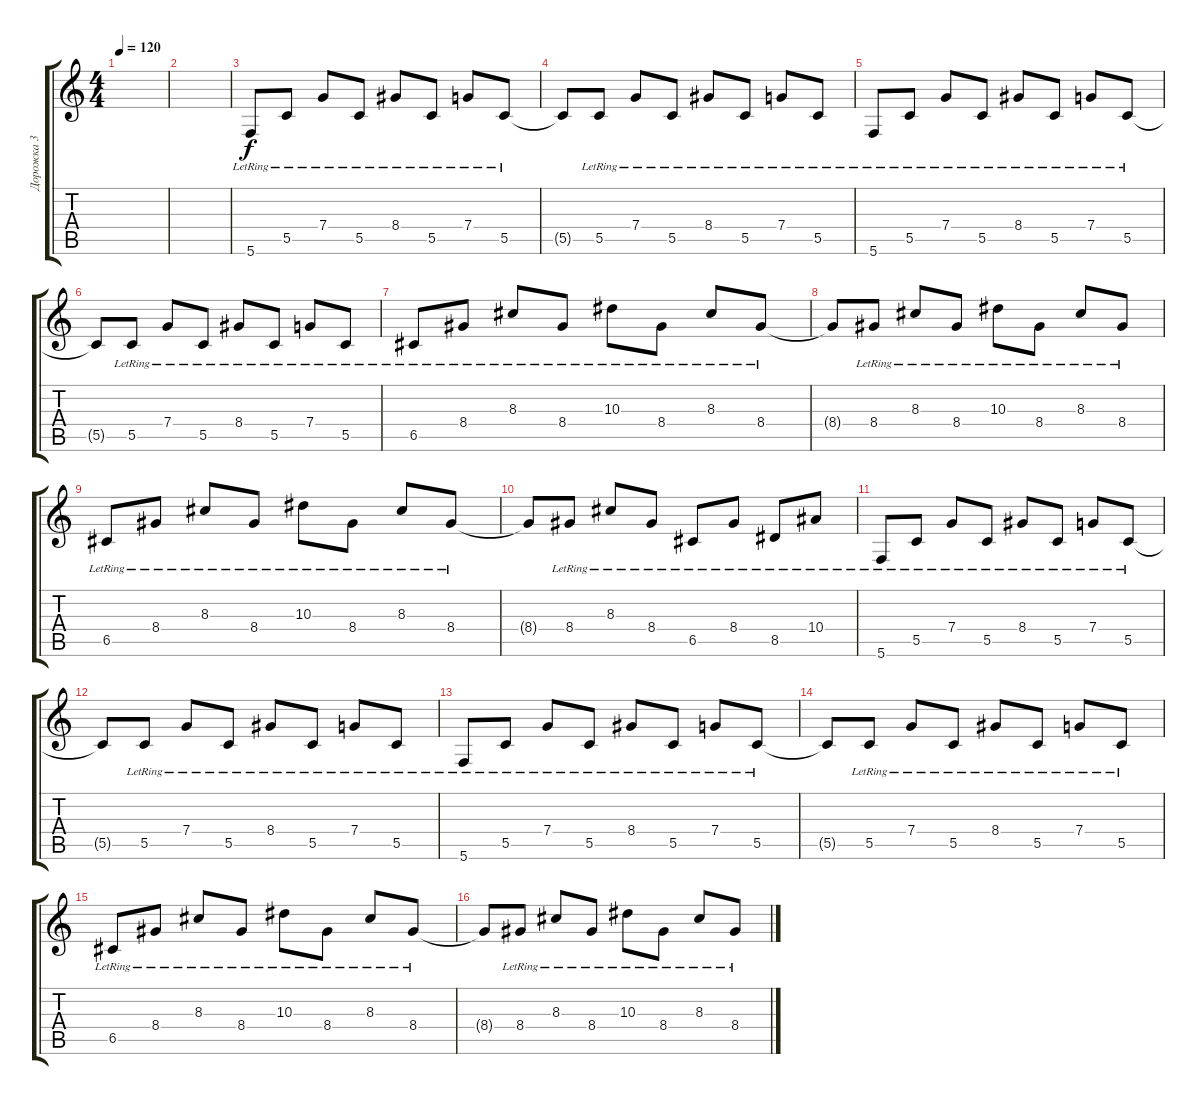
\track ("Дорожка 3" "Дорожка 3") {instrument electricguitarclean}
\staff {score tabs}
\tuning (D4 A3 F3 C3 G2 C2) {hide}
\ts (4 4)
\tempo 120
\clef g2
\ks c
|
|
5.6{lr}.8 5.5{lr}.8 7.4{lr}.8 5.5{lr}.8 8.4{lr}.8 5.5{lr}.8 7.4{lr}.8 5.5{lr}.8 |
5.5{t}.8 5.5{lr}.8 7.4{lr}.8 5.5{lr}.8 8.4{lr}.8 5.5{lr}.8 7.4{lr}.8 5.5{lr}.8 |
5.6{lr}.8 5.5{lr}.8 7.4{lr}.8 5.5{lr}.8 8.4{lr}.8 5.5{lr}.8 7.4{lr}.8 5.5{lr}.8 |
5.5{t}.8 5.5{lr}.8 7.4{lr}.8 5.5{lr}.8 8.4{lr}.8 5.5{lr}.8 7.4{lr}.8 5.5{lr}.8 |
6.5{lr}.8 8.4{lr}.8 8.3{lr}.8 8.4{lr}.8 10.3{lr}.8 8.4{lr}.8 8.3{lr}.8 8.4{lr}.8 |
8.4{t}.8 8.4{lr}.8 8.3{lr}.8 8.4{lr}.8 10.3{lr}.8 8.4{lr}.8 8.3{lr}.8 8.4{lr}.8 |
6.5{lr}.8 8.4{lr}.8 8.3{lr}.8 8.4{lr}.8 10.3{lr}.8 8.4{lr}.8 8.3{lr}.8 8.4{lr}.8 |
8.4{t}.8 8.4{lr}.8 8.3{lr}.8 8.4{lr}.8 6.5{lr}.8 8.4{lr}.8 8.5{lr}.8 10.4{lr}.8 |
5.6{lr}.8 5.5{lr}.8 7.4{lr}.8 5.5{lr}.8 8.4{lr}.8 5.5{lr}.8 7.4{lr}.8 5.5{lr}.8 |
5.5{t}.8 5.5{lr}.8 7.4{lr}.8 5.5{lr}.8 8.4{lr}.8 5.5{lr}.8 7.4{lr}.8 5.5{lr}.8 |
5.6{lr}.8 5.5{lr}.8 7.4{lr}.8 5.5{lr}.8 8.4{lr}.8 5.5{lr}.8 7.4{lr}.8 5.5{lr}.8 |
5.5{t}.8 5.5{lr}.8 7.4{lr}.8 5.5{lr}.8 8.4{lr}.8 5.5{lr}.8 7.4{lr}.8 5.5{lr}.8 |
6.5{lr}.8 8.4{lr}.8 8.3{lr}.8 8.4{lr}.8 10.3{lr}.8 8.4{lr}.8 8.3{lr}.8 8.4{lr}.8 |
8.4{t}.8 8.4{lr}.8 8.3{lr}.8 8.4{lr}.8 10.3{lr}.8 8.4{lr}.8 8.3{lr}.8 8.4{lr}.8
